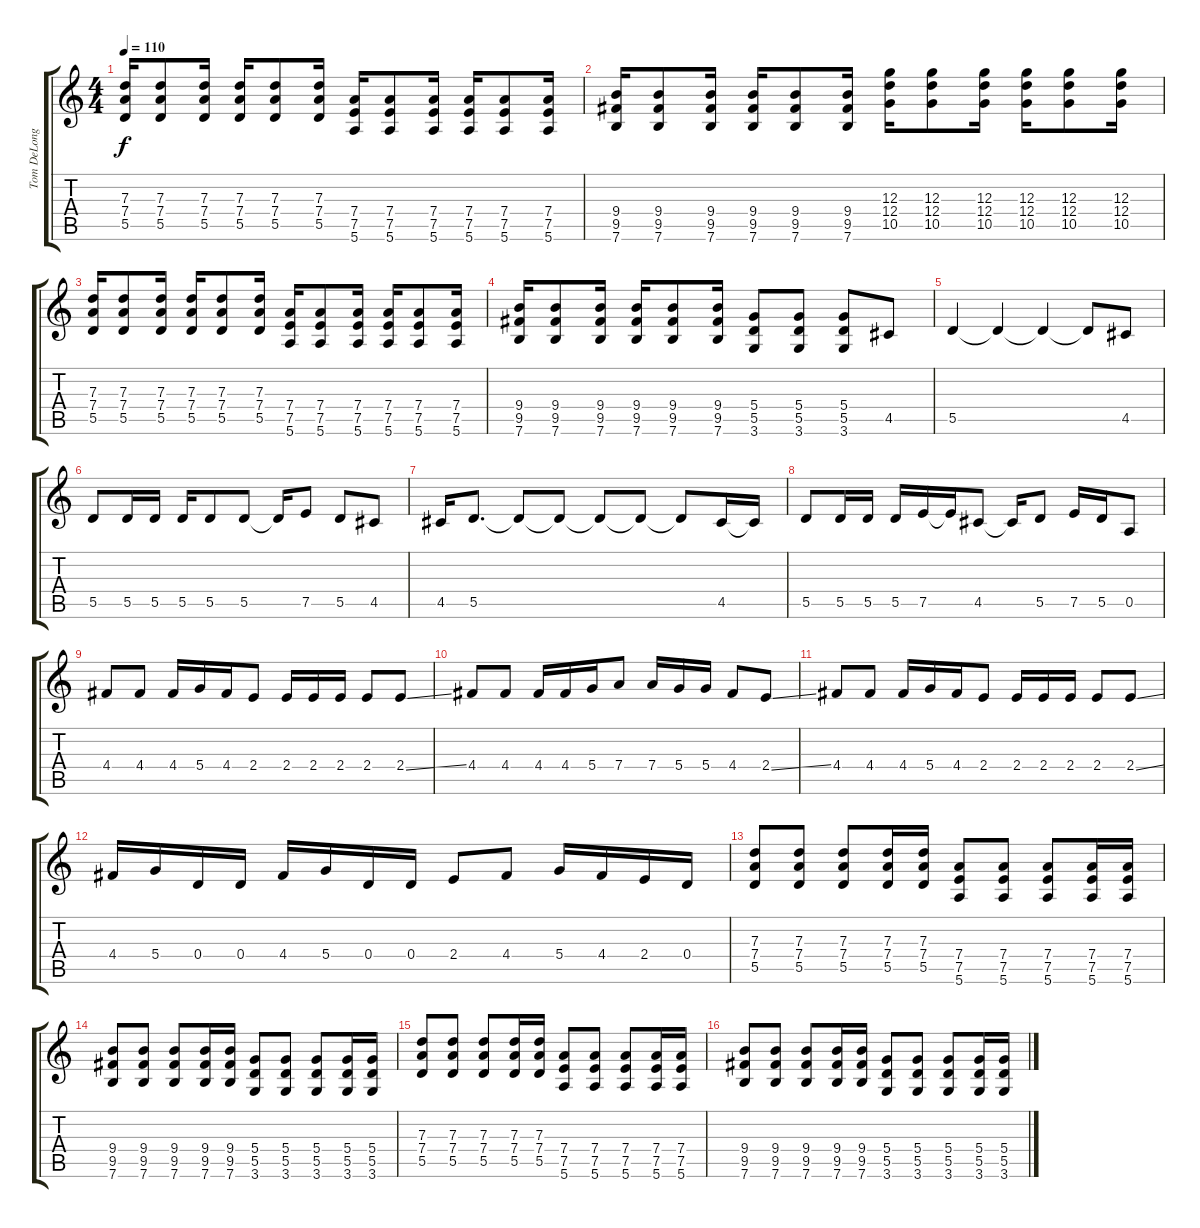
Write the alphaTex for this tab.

\track ("Tom DeLonge - Guitar" "Tom DeLong") {instrument distortionguitar}
\staff {score tabs}
\tuning (E4 B3 G3 D3 A2 E2) {hide}
\ts (4 4)
\tempo 110
\clef g2
\ks c
(7.3 7.4 5.5).16{dy f} (7.3 7.4 5.5).8 (7.3 7.4 5.5).16 (7.3 7.4 5.5).16 (7.3 7.4 5.5).8 (7.3 7.4 5.5).16 (7.4 7.5 5.6).16 (7.4 7.5 5.6).8 (7.4 7.5 5.6).16 (7.4 7.5 5.6).16 (7.4 7.5 5.6).8 (7.4 7.5 5.6).16 |
(9.4 9.5 7.6).16 (9.4 9.5 7.6).8 (9.4 9.5 7.6).16 (9.4 9.5 7.6).16 (9.4 9.5 7.6).8 (9.4 9.5 7.6).16 (12.3 12.4 10.5).16 (12.3 12.4 10.5).8 (12.3 12.4 10.5).16 (12.3 12.4 10.5).16 (12.3 12.4 10.5).8 (12.3 12.4 10.5).16 |
(7.3 7.4 5.5).16 (7.3 7.4 5.5).8 (7.3 7.4 5.5).16 (7.3 7.4 5.5).16 (7.3 7.4 5.5).8 (7.3 7.4 5.5).16 (7.4 7.5 5.6).16 (7.4 7.5 5.6).8 (7.4 7.5 5.6).16 (7.4 7.5 5.6).16 (7.4 7.5 5.6).8 (7.4 7.5 5.6).16 |
(9.4 9.5 7.6).16 (9.4 9.5 7.6).8 (9.4 9.5 7.6).16 (9.4 9.5 7.6).16 (9.4 9.5 7.6).8 (9.4 9.5 7.6).16 (5.4 5.5 3.6).8 (5.4 5.5 3.6).8 (5.4 5.5 3.6).8 4.5.8 |
5.5.4 5.5{t}.4 5.5{t}.4 5.5{t}.8 4.5.8 |
5.5.8 5.5.16 5.5.16 5.5.16 5.5.8 5.5.8 5.5{t}.16 7.5.8 5.5.8 4.5.8 |
4.5.16 5.5.8{d} 5.5{t}.8 5.5{t}.8 5.5{t}.8 5.5{t}.8 5.5{t}.8 4.5.16 4.5{t}.16 |
5.5.8 5.5.16 5.5.16 5.5.16 7.5.16 7.5{t}.16 4.5.8 4.5{t}.16 5.5.8 7.5.16 5.5.16 0.5.8 |
4.4.8 4.4.8 4.4.16 5.4.16 4.4.16 2.4.8 2.4.16 2.4.16 2.4.16 2.4.8 2.4{ss}.8 |
4.4.8 4.4.8 4.4.16 4.4.16 5.4.16 7.4.8 7.4.16 5.4.16 5.4.16 4.4.8 2.4{ss}.8 |
4.4.8 4.4.8 4.4.16 5.4.16 4.4.16 2.4.8 2.4.16 2.4.16 2.4.16 2.4.8 2.4{ss}.8 |
4.4.16 5.4.16 0.4.16 0.4.16 4.4.16 5.4.16 0.4.16 0.4.16 2.4.8 4.4.8 5.4.16 4.4.16 2.4.16 0.4.16 |
(7.3 7.4 5.5).8 (7.3 7.4 5.5).8 (7.3 7.4 5.5).8 (7.3 7.4 5.5).16 (7.3 7.4 5.5).16 (7.4 7.5 5.6).8 (7.4 7.5 5.6).8 (7.4 7.5 5.6).8 (7.4 7.5 5.6).16 (7.4 7.5 5.6).16 |
(9.4 9.5 7.6).8 (9.4 9.5 7.6).8 (9.4 9.5 7.6).8 (9.4 9.5 7.6).16 (9.4 9.5 7.6).16 (5.4 5.5 3.6).8 (5.4 5.5 3.6).8 (5.4 5.5 3.6).8 (5.4 5.5 3.6).16 (5.4 5.5 3.6).16 |
(7.3 7.4 5.5).8 (7.3 7.4 5.5).8 (7.3 7.4 5.5).8 (7.3 7.4 5.5).16 (7.3 7.4 5.5).16 (7.4 7.5 5.6).8 (7.4 7.5 5.6).8 (7.4 7.5 5.6).8 (7.4 7.5 5.6).16 (7.4 7.5 5.6).16 |
(9.4 9.5 7.6).8 (9.4 9.5 7.6).8 (9.4 9.5 7.6).8 (9.4 9.5 7.6).16 (9.4 9.5 7.6).16 (5.4 5.5 3.6).8 (5.4 5.5 3.6).8 (5.4 5.5 3.6).8 (5.4 5.5 3.6).16 (5.4 5.5 3.6).16
